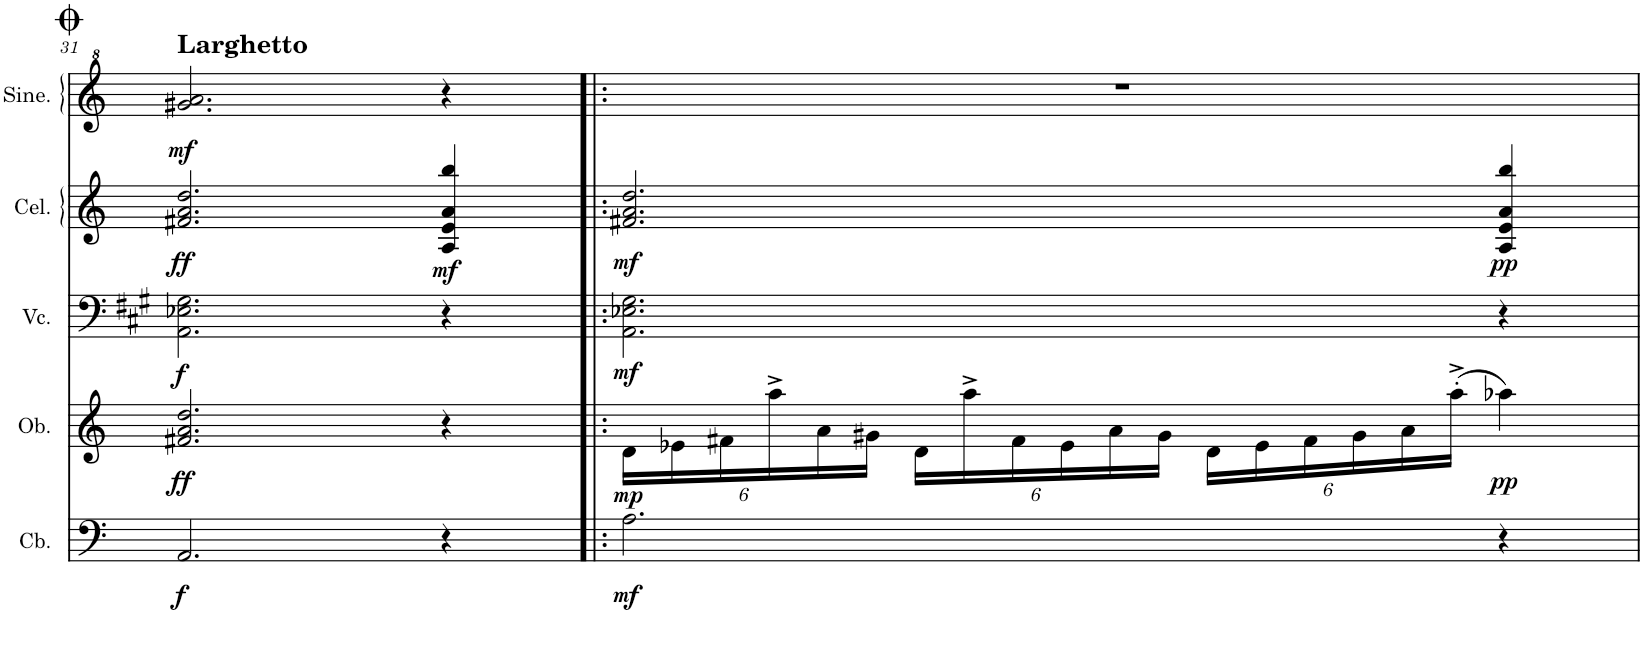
**kern	**dynam	**kern	**dynam	**kern	**dynam	**kern	**dynam	**kern	**dynam
*part5	*part5	*part4	*part4	*part3	*part3	*part2	*part2	*part1	*part1
*staff5	*staff5	*staff4	*staff4	*staff3	*staff3	*staff2	*staff2	*staff1	*staff1
*I"Contrabass	*	*I"Oboe	*	*I"Violoncello	*	*I"Celesta	*	*I"Sine Synthesiser	*
*I'Cb.	*	*I'Ob.	*	*I'Vc.	*	*I'Cel.	*	*I'Sine.	*
!!LO:PB:g=z
*clefF4	*	*clefG2	*	*clefF4	*	*clefG2	*	*clefG^2	*
*Trd7c12	*	*	*	*	*	*Trd-7c-12	*	*	*
*k[]	*	*k[]	*	*k[f#c#g#]	*	*k[]	*	*k[]	*
*M4/4	*	*M4/4	*	*M4/4	*	*M4/4	*	*M4/4	*
=31	=31	=31	=31	=31	=31	=31	=31	=31	=31
!	!	!	!	!	!	!	!	!LO:TX:a:B:t=Larghetto	!
!	!LO:DY:b	!	!LO:DY:b	!	!LO:DY:b	!	!LO:DY:b	!	!LO:DY:b
2.AA/	f	2.f#X/ 2.a/ 2.dd/	ff	2.AA\ 2.E-X\ 2.G#\	f	2.f#X/ 2.a/ 2.dd/	ff	2.gg#X/ 2.aa/	mf
!	!	!	!	!	!	!	!LO:DY:b	!	!
4r	.	4r	.	4r	.	4A/ 4e/ 4a/ 4bb/	mf	4r	.
=32!|:	=32!|:	=32!|:	=32!|:	=32!|:	=32!|:	=32!|:	=32!|:	=32!|:	=32!|:
*	*	*Xbrackettup	*	*	*	*	*	*	*
!	!LO:DY:b	!	!LO:DY:b	!	!LO:DY:b	!	!LO:DY:b	!	!
2.A\	mf	24d\LL	mp	2.AA\ 2.E-X\ 2.G#\	mf	2.f#X/ 2.a/ 2.dd/	mf	1r	.
.	.	24e-X\	.	.	.	.	.	.	.
.	.	24f#X\	.	.	.	.	.	.	.
.	.	24aa^\	.	.	.	.	.	.	.
.	.	24a\	.	.	.	.	.	.	.
.	.	24g#X\JJ	.	.	.	.	.	.	.
.	.	24d\LL	.	.	.	.	.	.	.
.	.	24aa^\	.	.	.	.	.	.	.
.	.	24f#\	.	.	.	.	.	.	.
.	.	24e-\	.	.	.	.	.	.	.
.	.	24a\	.	.	.	.	.	.	.
.	.	24g#\JJ	.	.	.	.	.	.	.
.	.	24d\LL	.	.	.	.	.	.	.
.	.	24e-\	.	.	.	.	.	.	.
.	.	24f#\	.	.	.	.	.	.	.
.	.	24g#\	.	.	.	.	.	.	.
.	.	24a\	.	.	.	.	.	.	.
.	.	(24aa'^\JJ	.	.	.	.	.	.	.
!	!	!	!LO:DY:b	!	!	!	!LO:DY:b	!	!
4r	.	4aa-X\)	pp	4r	.	4A/ 4e/ 4a/ 4bb/	pp	.	.
=	=	=	=	=	=	=	=	=	=
*-	*-	*-	*-	*-	*-	*-	*-	*-	*-
